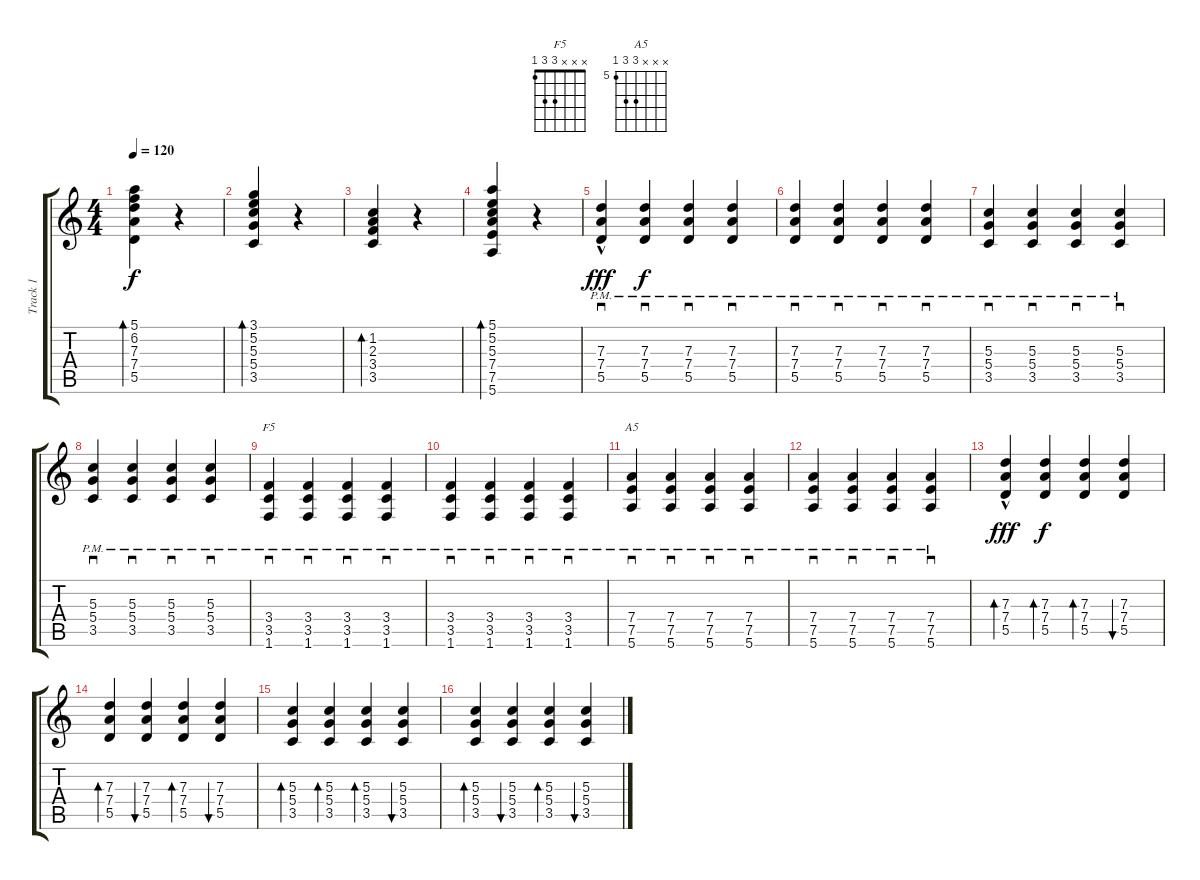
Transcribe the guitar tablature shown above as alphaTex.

\track ("Track 1" "Track 1") {instrument distortionguitar}
\staff {score tabs}
\tuning (E4 B3 G3 D3 A2 E2) {hide}
\chord ("F5" x x x 3 3 1)
\chord ("A5" x x x 7 7 5) {firstfret 5}
\ts (4 4)
\tempo 120
\clef g2
\ks c
(5.1 6.2 7.3 7.4 5.5).4{bd 60 dy f beam Down} r.4 |
(3.1 5.2 5.3 5.4 3.5).4{bd 60} r.4 |
(1.2 2.3 3.4 3.5).4{bd 60} r.4 |
(5.1 5.2 5.3 7.4 7.5 5.6).4{bd 60} r.4 |
(7.3{hac pm} 7.4{hac pm} 5.5{hac pm}).4{sd dy fff} (7.3{pm} 7.4{pm} 5.5{pm}).4{sd dy f} (7.3{pm} 7.4{pm} 5.5{pm}).4{sd} (7.3{pm} 7.4{pm} 5.5{pm}).4{sd} |
(7.3{pm} 7.4{pm} 5.5{pm}).4{sd} (7.3{pm} 7.4{pm} 5.5{pm}).4{sd} (7.3{pm} 7.4{pm} 5.5{pm}).4{sd} (7.3{pm} 7.4{pm} 5.5{pm}).4{sd} |
(5.3{pm} 5.4{pm} 3.5{pm}).4{sd} (5.3{pm} 5.4{pm} 3.5{pm}).4{sd} (5.3{pm} 5.4{pm} 3.5{pm}).4{sd} (5.3{pm} 5.4{pm} 3.5{pm}).4{sd} |
(5.3{pm} 5.4{pm} 3.5{pm}).4{sd} (5.3{pm} 5.4{pm} 3.5{pm}).4{sd} (5.3{pm} 5.4{pm} 3.5{pm}).4{sd} (5.3{pm} 5.4{pm} 3.5{pm}).4{sd} |
(3.4{pm} 3.5{pm} 1.6{pm}).4{sd ch "F5"} (3.4{pm} 3.5{pm} 1.6{pm}).4{sd} (3.4{pm} 3.5{pm} 1.6{pm}).4{sd} (3.4{pm} 3.5{pm} 1.6{pm}).4{sd} |
(3.4{pm} 3.5{pm} 1.6{pm}).4{sd} (3.4{pm} 3.5{pm} 1.6{pm}).4{sd} (3.4{pm} 3.5{pm} 1.6{pm}).4{sd} (3.4{pm} 3.5{pm} 1.6{pm}).4{sd} |
(7.4{pm} 7.5{pm} 5.6{pm}).4{sd ch "A5"} (7.4{pm} 7.5{pm} 5.6{pm}).4{sd} (7.4{pm} 7.5{pm} 5.6{pm}).4{sd} (7.4{pm} 7.5{pm} 5.6{pm}).4{sd} |
(7.4{pm} 7.5{pm} 5.6{pm}).4{sd} (7.4{pm} 7.5{pm} 5.6{pm}).4{sd} (7.4{pm} 7.5{pm} 5.6{pm}).4{sd} (7.4{pm} 7.5{pm} 5.6{pm}).4{sd} |
(7.3{hac} 7.4{hac} 5.5{hac}).4{bd 60 dy fff} (7.3 7.4 5.5).4{bd 60 dy f} (7.3 7.4 5.5).4{bd 60} (7.3 7.4 5.5).4{bu 60} |
(7.3 7.4 5.5).4{bd 60} (7.3 7.4 5.5).4{bu 60} (7.3 7.4 5.5).4{bd 60} (7.3 7.4 5.5).4{bu 60} |
(5.3 5.4 3.5).4{bd 60} (5.3 5.4 3.5).4{bd 60} (5.3 5.4 3.5).4{bd 60} (5.3 5.4 3.5).4{bu 60} |
(5.3 5.4 3.5).4{bd 60} (5.3 5.4 3.5).4{bu 60} (5.3 5.4 3.5).4{bd 60} (5.3 5.4 3.5).4{bu 60}
